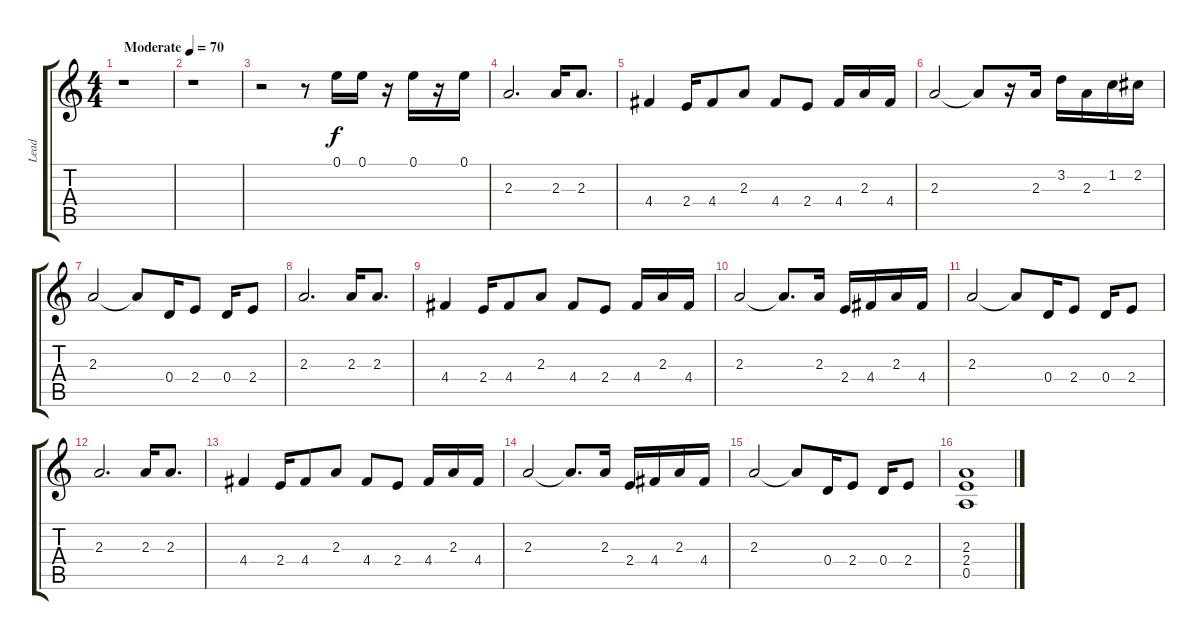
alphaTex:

\track ("Lead" "Lead") {instrument distortionguitar}
\staff {score tabs}
\tuning (E4 B3 G3 D3 A2 E2) {hide}
\ts (4 4)
\tempo (70 "Moderate")
\clef g2
\ks c
r.1{dy f instrument distortionguitar} |
r.1 |
r.2 r.8 0.1.16 0.1.16 r.16 0.1.16 r.16 0.1.16 |
2.3.2{d} 2.3.16 2.3.8{d} |
4.4.4 2.4.16 4.4.8 2.3.8 4.4.8 2.4.8 4.4.16 2.3.16 4.4.16 |
2.3.2 2.3{t}.8 r.16 2.3.16 3.2.16 2.3.16 1.2.16 2.2.16 |
2.3.2 2.3{t}.8 0.4.16 2.4.8 0.4.16 2.4.8 |
2.3.2{d} 2.3.16 2.3.8{d} |
4.4.4 2.4.16 4.4.8 2.3.8 4.4.8 2.4.8 4.4.16 2.3.16 4.4.16 |
2.3.2 2.3{t}.8{d} 2.3.16 2.4.16 4.4.16 2.3.16 4.4.16 |
2.3.2 2.3{t}.8 0.4.16 2.4.8 0.4.16 2.4.8 |
2.3.2{d} 2.3.16 2.3.8{d} |
4.4.4 2.4.16 4.4.8 2.3.8 4.4.8 2.4.8 4.4.16 2.3.16 4.4.16{txt ""} |
2.3.2 2.3{t}.8{d} 2.3.16 2.4.16 4.4.16 2.3.16 4.4.16 |
2.3.2 2.3{t}.8 0.4.16 2.4.8 0.4.16 2.4.8 |
(2.3 2.4 0.5).1
